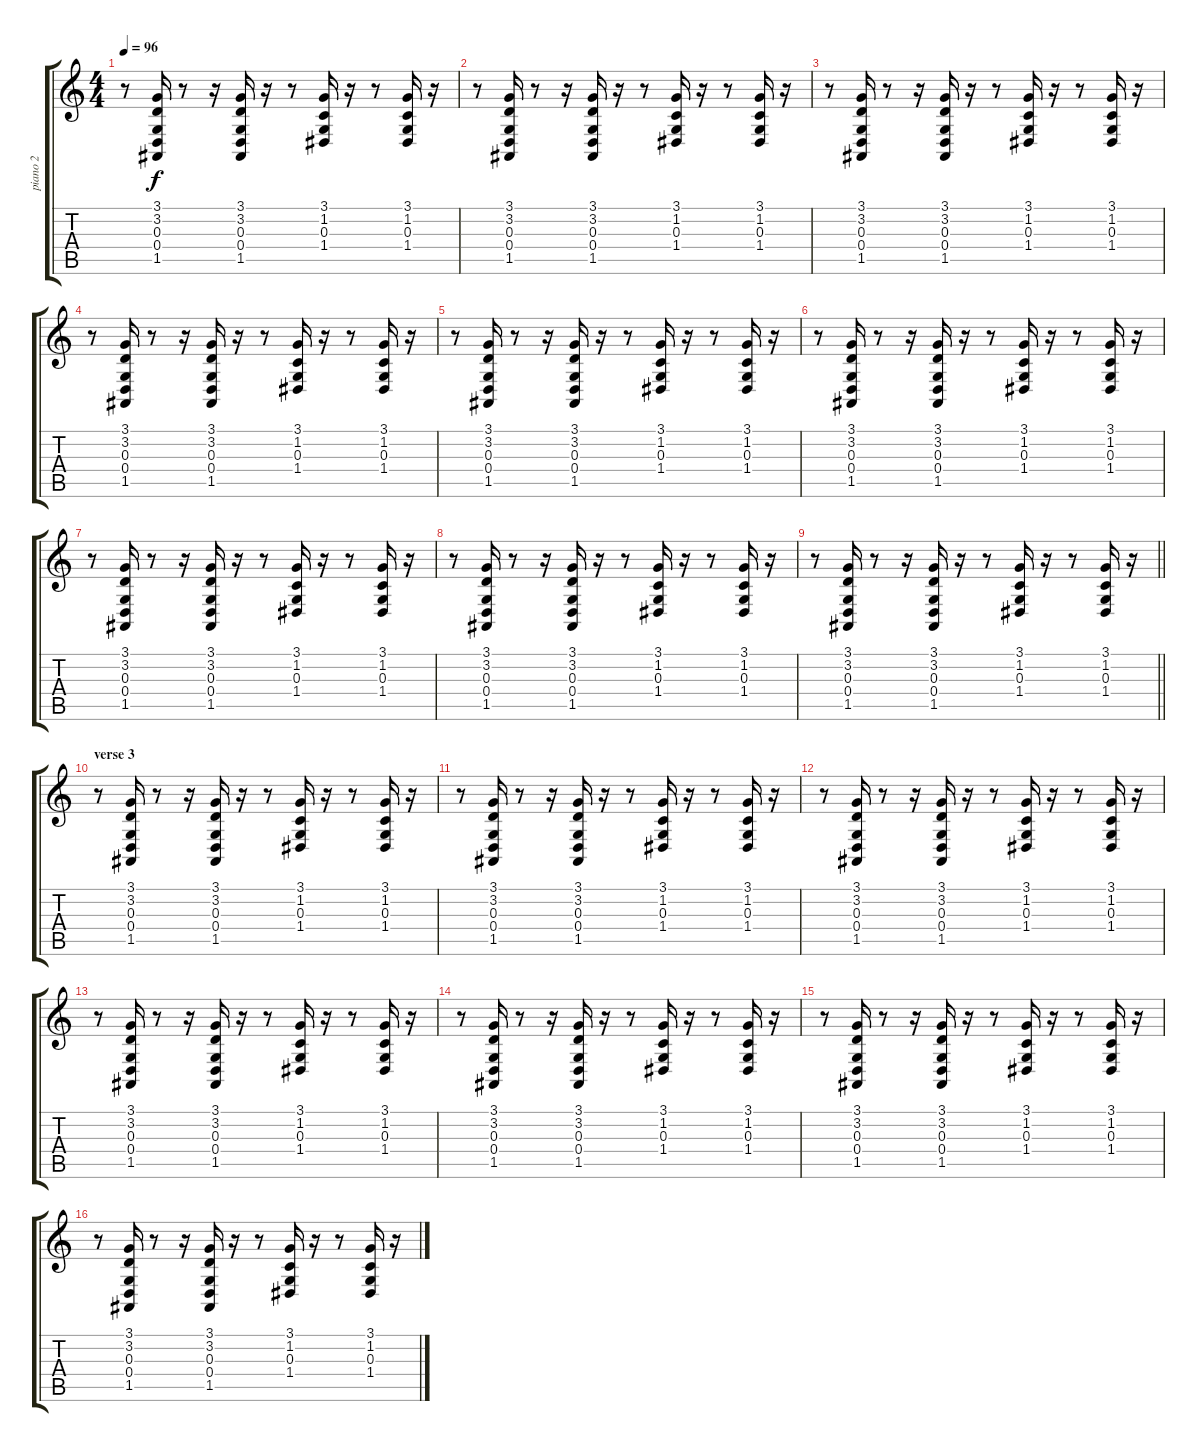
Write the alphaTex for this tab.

\track ("piano 2" "piano 2") {instrument brightacousticpiano}
\staff {score tabs}
\tuning (E4 B3 G3 D3 A2 E2) {hide}
\ts (4 4)
\tempo 96
\clef g2
\ks c
r.8{dy f} (3.1 3.2 0.3 0.4 1.5).16 r.8 r.16 (3.1 3.2 0.3 0.4 1.5).16 r.16 r.8 (3.1 1.2 0.3 1.4).16 r.16 r.8 (3.1 1.2 0.3 1.4).16 r.16 |
r.8 (3.1 3.2 0.3 0.4 1.5).16 r.8 r.16 (3.1 3.2 0.3 0.4 1.5).16 r.16 r.8 (3.1 1.2 0.3 1.4).16 r.16 r.8 (3.1 1.2 0.3 1.4).16 r.16 |
r.8 (3.1 3.2 0.3 0.4 1.5).16 r.8 r.16 (3.1 3.2 0.3 0.4 1.5).16 r.16 r.8 (3.1 1.2 0.3 1.4).16 r.16 r.8 (3.1 1.2 0.3 1.4).16 r.16 |
r.8 (3.1 3.2 0.3 0.4 1.5).16 r.8 r.16 (3.1 3.2 0.3 0.4 1.5).16 r.16 r.8 (3.1 1.2 0.3 1.4).16 r.16 r.8 (3.1 1.2 0.3 1.4).16 r.16 |
r.8 (3.1 3.2 0.3 0.4 1.5).16 r.8 r.16 (3.1 3.2 0.3 0.4 1.5).16 r.16 r.8 (3.1 1.2 0.3 1.4).16 r.16 r.8 (3.1 1.2 0.3 1.4).16 r.16 |
r.8 (3.1 3.2 0.3 0.4 1.5).16 r.8 r.16 (3.1 3.2 0.3 0.4 1.5).16 r.16 r.8 (3.1 1.2 0.3 1.4).16 r.16 r.8 (3.1 1.2 0.3 1.4).16 r.16 |
r.8 (3.1 3.2 0.3 0.4 1.5).16 r.8 r.16 (3.1 3.2 0.3 0.4 1.5).16 r.16 r.8 (3.1 1.2 0.3 1.4).16 r.16 r.8 (3.1 1.2 0.3 1.4).16 r.16 |
r.8 (3.1 3.2 0.3 0.4 1.5).16 r.8 r.16 (3.1 3.2 0.3 0.4 1.5).16 r.16 r.8 (3.1 1.2 0.3 1.4).16 r.16 r.8 (3.1 1.2 0.3 1.4).16 r.16 |
\barLineRight lightlight
r.8 (3.1 3.2 0.3 0.4 1.5).16 r.8 r.16 (3.1 3.2 0.3 0.4 1.5).16 r.16 r.8 (3.1 1.2 0.3 1.4).16 r.16 r.8 (3.1 1.2 0.3 1.4).16 r.16 |
\section ("" "verse 3")
r.8 (3.1 3.2 0.3 0.4 1.5).16 r.8 r.16 (3.1 3.2 0.3 0.4 1.5).16 r.16 r.8 (3.1 1.2 0.3 1.4).16 r.16 r.8 (3.1 1.2 0.3 1.4).16 r.16 |
r.8 (3.1 3.2 0.3 0.4 1.5).16 r.8 r.16 (3.1 3.2 0.3 0.4 1.5).16 r.16 r.8 (3.1 1.2 0.3 1.4).16 r.16 r.8 (3.1 1.2 0.3 1.4).16 r.16 |
r.8 (3.1 3.2 0.3 0.4 1.5).16 r.8 r.16 (3.1 3.2 0.3 0.4 1.5).16 r.16 r.8 (3.1 1.2 0.3 1.4).16 r.16 r.8 (3.1 1.2 0.3 1.4).16 r.16 |
r.8 (3.1 3.2 0.3 0.4 1.5).16 r.8 r.16 (3.1 3.2 0.3 0.4 1.5).16 r.16 r.8 (3.1 1.2 0.3 1.4).16 r.16 r.8 (3.1 1.2 0.3 1.4).16 r.16 |
r.8 (3.1 3.2 0.3 0.4 1.5).16 r.8 r.16 (3.1 3.2 0.3 0.4 1.5).16 r.16 r.8 (3.1 1.2 0.3 1.4).16 r.16 r.8 (3.1 1.2 0.3 1.4).16 r.16 |
r.8 (3.1 3.2 0.3 0.4 1.5).16 r.8 r.16 (3.1 3.2 0.3 0.4 1.5).16 r.16 r.8 (3.1 1.2 0.3 1.4).16 r.16 r.8 (3.1 1.2 0.3 1.4).16 r.16 |
r.8 (3.1 3.2 0.3 0.4 1.5).16 r.8 r.16 (3.1 3.2 0.3 0.4 1.5).16 r.16 r.8 (3.1 1.2 0.3 1.4).16 r.16 r.8 (3.1 1.2 0.3 1.4).16 r.16
